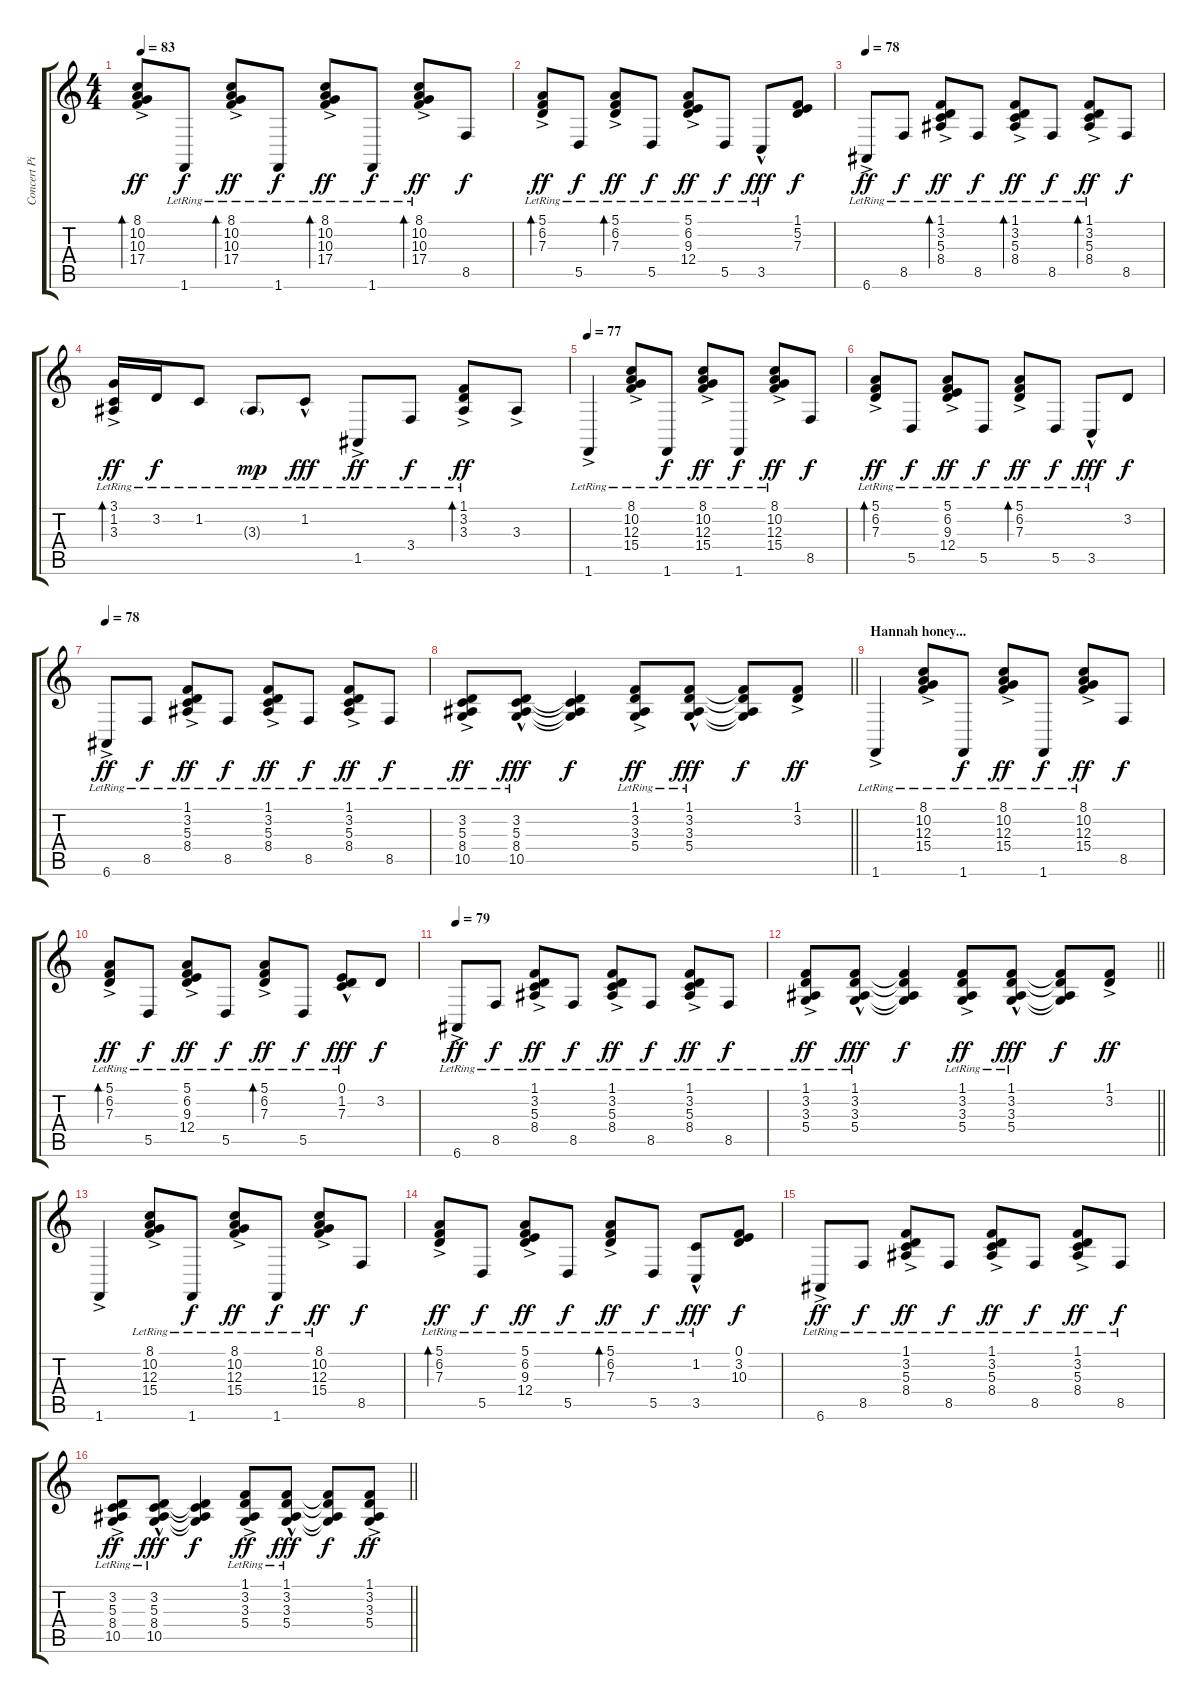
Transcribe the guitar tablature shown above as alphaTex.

\track ("Concert Piano L (Mick)" "Concert Pi") {instrument brightacousticpiano}
\staff {score tabs}
\tuning (E4 B3 G3 D3 A2 E2) {hide}
\ts (4 4)
\tempo 83
\tempo 76
\tempo 83
\clef g2
\ks c
(8.1{ac} 10.2{ac} 10.3{ac} 17.4{ac}).8{bd 60 dy ff instrument brightacousticpiano} 1.6{lr}.8{dy f} (8.1{ac lr} 10.2{ac lr} 10.3{ac} 17.4{ac}).8{bd 30 dy ff} 1.6{lr}.8{dy f} (8.1{ac lr} 10.2{ac} 10.3{ac} 17.4{ac}).8{bd 30 dy ff} 1.6{lr}.8{dy f} (8.1{ac lr} 10.2{ac lr} 10.3{ac} 17.4{ac}).8{bd 30 dy ff} 8.5.8{dy f} |
(5.1{ac lr} 6.2{ac lr} 7.3{ac lr}).8{bd 60 dy ff} 5.5{lr}.8{dy f} (5.1{ac lr} 6.2{ac lr} 7.3{ac lr}).8{bd 30 dy ff} 5.5{lr}.8{dy f} (5.1{ac lr} 6.2{ac lr} 9.3{ac lr} 12.4{ac lr}).8{dy ff} 5.5{lr}.8{dy f} 3.5{hac lr}.8{dy fff} (1.1 5.2 7.3).8{dy f} |
\tempo 78
6.6{ac lr}.8{dy ff} 8.5{lr}.8{dy f} (1.1{ac lr} 3.2{ac lr} 5.3{ac lr} 8.4{ac lr}).8{bd 30 dy ff} 8.5{lr}.8{dy f} (1.1{ac lr} 3.2{ac lr} 5.3{ac lr} 8.4{ac lr}).8{bd 30 dy ff} 8.5{lr}.8{dy f} (1.1{ac lr} 3.2{ac lr} 5.3{ac lr} 8.4{ac lr}).8{bd 30 dy ff} 8.5.8{dy f} |
(3.1{ac lr} 1.2{ac lr} 3.3{ac lr}).16{bd 480 dy ff} 3.2{lr}.16{dy f} 1.2{lr}.8 3.3{g lr}.8{dy mp} 1.2{hac lr}.8{dy fff} 1.5{ac lr}.8{dy ff} 3.4{lr}.8{dy f} (1.1{ac lr} 3.2{ac lr} 3.3{ac lr}).8{bd 60 dy ff} 3.3{ac}.8 |
\tempo 77
1.6{ac lr}.4 (8.1{ac lr} 10.2{ac lr} 12.3{ac lr} 15.4{ac lr}).8 1.6{lr}.8{dy f} (8.1{ac lr} 10.2{ac lr} 12.3{ac lr} 15.4{ac lr}).8{dy ff} 1.6{lr}.8{dy f} (8.1{ac lr} 10.2{ac lr} 12.3{ac lr} 15.4{ac lr}).8{dy ff} 8.5.8{dy f} |
(5.1{ac lr} 6.2{ac lr} 7.3{ac lr}).8{bd 120 dy ff} 5.5{lr}.8{dy f} (5.1{ac lr} 6.2{ac lr} 9.3{ac lr} 12.4{ac lr}).8{dy ff} 5.5{lr}.8{dy f} (5.1{ac lr} 6.2{ac lr} 7.3{ac lr}).8{bd 30 dy ff} 5.5{lr}.8{dy f} 3.5{hac lr}.8{dy fff} 3.2.8{dy f} |
\tempo 78
6.6{ac lr}.8{dy ff} 8.5{lr}.8{dy f} (1.1{ac lr} 3.2{ac lr} 5.3{ac lr} 8.4{ac lr}).8{dy ff} 8.5{lr}.8{dy f} (1.1{ac lr} 3.2{ac lr} 5.3{ac lr} 8.4{ac lr}).8{dy ff} 8.5{lr}.8{dy f} (1.1{ac lr} 3.2{ac lr} 5.3{ac lr} 8.4{ac lr}).8{dy ff} 8.5{lr}.8{dy f} |
\barLineRight lightlight
(3.2{ac lr} 5.3{ac lr} 8.4{ac lr} 10.5{ac lr}).8{dy ff} (3.2{hac lr} 5.3{hac lr} 8.4{hac lr} 10.5{hac lr}).8{dy fff} (3.2{t} 5.3{t} 8.4{t} 10.5{t}).4{dy f} (1.1{ac lr} 3.2{ac lr} 3.3{ac lr} 5.4{ac lr}).8{dy ff} (1.1{hac lr} 3.2{hac lr} 3.3{hac lr} 5.4{hac lr}).8{dy fff} (1.1{t} 3.2{t} 3.3{t} 5.4{t}).8{dy f} (1.1{ac} 3.2{ac}).8{dy ff} |
\section ("" "Hannah honey...")
1.6{ac lr}.4 (8.1{ac lr} 10.2{ac lr} 12.3{ac lr} 15.4{ac lr}).8 1.6{lr}.8{dy f} (8.1{ac lr} 10.2{ac lr} 12.3{ac lr} 15.4{ac lr}).8{dy ff} 1.6{lr}.8{dy f} (8.1{ac lr} 10.2{ac lr} 12.3{ac lr} 15.4{ac lr}).8{dy ff} 8.5.8{dy f} |
(5.1{ac lr} 6.2{ac lr} 7.3{ac lr}).8{bd 120 dy ff} 5.5{lr}.8{dy f} (5.1{ac lr} 6.2{ac lr} 9.3{ac lr} 12.4{ac lr}).8{dy ff} 5.5{lr}.8{dy f} (5.1{ac lr} 6.2{ac lr} 7.3{ac lr}).8{bd 30 dy ff} 5.5{lr}.8{dy f} (0.1{hac lr} 1.2{hac} 7.3{hac}).8{dy fff} 3.2.8{dy f} |
\tempo 79
6.6{ac lr}.8{dy ff} 8.5{lr}.8{dy f} (1.1{ac lr} 3.2{ac lr} 5.3{ac lr} 8.4{ac lr}).8{dy ff} 8.5{lr}.8{dy f} (1.1{ac lr} 3.2{ac lr} 5.3{ac lr} 8.4{ac lr}).8{dy ff} 8.5{lr}.8{dy f} (1.1{ac lr} 3.2{ac lr} 5.3{ac lr} 8.4{ac lr}).8{dy ff} 8.5{lr}.8{dy f} |
\barLineRight lightlight
(1.1{ac lr} 3.2{ac lr} 3.3{ac lr} 5.4{ac lr}).8{dy ff} (1.1{hac lr} 3.2{hac lr} 3.3{hac lr} 5.4{hac lr}).8{dy fff} (1.1{t} 3.2{t} 3.3{t} 5.4{t}).4{dy f} (1.1{ac lr} 3.2{ac lr} 3.3{ac lr} 5.4{ac lr}).8{dy ff} (1.1{hac lr} 3.2{hac lr} 3.3{hac lr} 5.4{hac lr}).8{dy fff} (1.1{t} 3.2{t} 3.3{t} 5.4{t}).8{dy f} (1.1{ac} 3.2{ac}).8{dy ff} |
1.6{ac}.4 (8.1{ac lr} 10.2{ac lr} 12.3{ac lr} 15.4{ac lr}).8 1.6{lr}.8{dy f} (8.1{ac lr} 10.2{ac lr} 12.3{ac lr} 15.4{ac lr}).8{dy ff} 1.6{lr}.8{dy f} (8.1{ac lr} 10.2{ac lr} 12.3{ac lr} 15.4{ac lr}).8{dy ff} 8.5.8{dy f} |
(5.1{ac lr} 6.2{ac lr} 7.3{ac lr}).8{bd 120 dy ff} 5.5{lr}.8{dy f} (5.1{ac lr} 6.2{ac lr} 9.3{ac lr} 12.4{ac lr}).8{dy ff} 5.5{lr}.8{dy f} (5.1{ac lr} 6.2{ac lr} 7.3{ac lr}).8{bd 30 dy ff} 5.5{lr}.8{dy f} (1.2{hac lr} 3.5{hac lr}).8{dy fff} (0.1 3.2 10.3).8{dy f} |
6.6{ac lr}.8{dy ff} 8.5{lr}.8{dy f} (1.1{ac lr} 3.2{ac lr} 5.3{ac lr} 8.4{ac lr}).8{dy ff} 8.5{lr}.8{dy f} (1.1{ac lr} 3.2{ac lr} 5.3{ac lr} 8.4{ac lr}).8{dy ff} 8.5{lr}.8{dy f} (1.1{ac lr} 3.2{ac lr} 5.3{ac lr} 8.4{ac lr}).8{dy ff} 8.5{lr}.8{dy f} |
\barLineRight lightlight
(3.2{ac lr} 5.3{ac lr} 8.4{ac lr} 10.5{ac lr}).8{dy ff} (3.2{hac lr} 5.3{hac lr} 8.4{hac lr} 10.5{hac lr}).8{dy fff} (3.2{t} 5.3{t} 8.4{t} 10.5{t}).4{dy f} (1.1{ac lr} 3.2{ac lr} 3.3{ac lr} 5.4{ac lr}).8{dy ff} (1.1{hac lr} 3.2{hac lr} 3.3{hac lr} 5.4{hac lr}).8{dy fff} (1.1{t} 3.2{t} 3.3{t} 5.4{t}).8{dy f} (1.1{ac} 3.2{ac} 3.3{ac} 5.4{ac}).8{dy ff}
